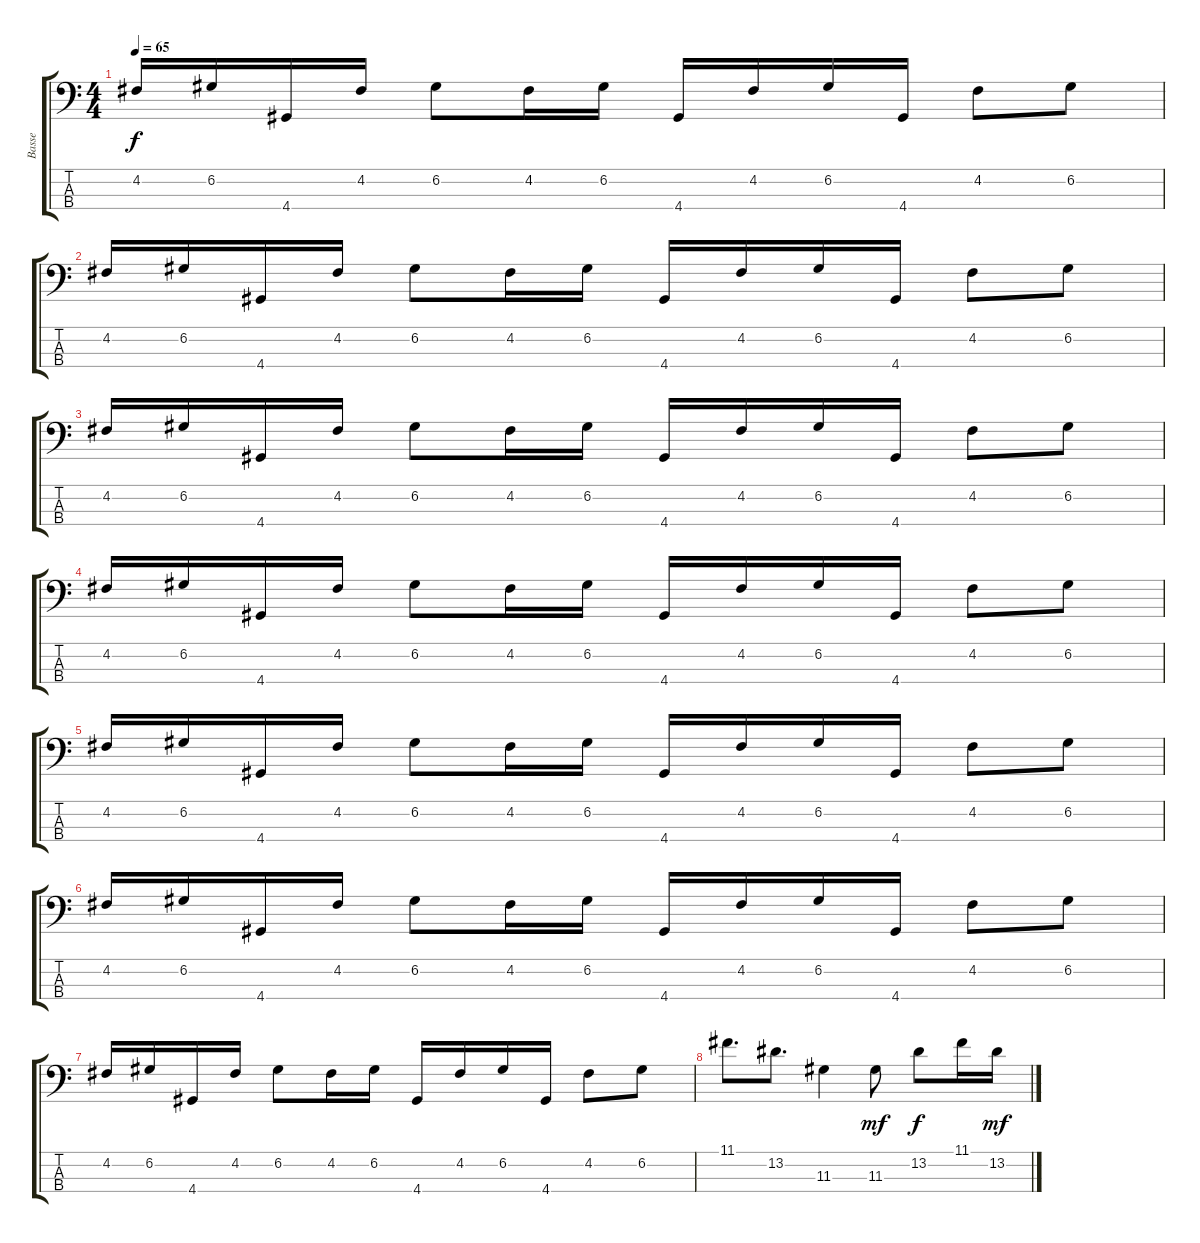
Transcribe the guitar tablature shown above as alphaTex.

\track ("Basse" "Basse") {instrument electricbassfinger}
\staff {score tabs}
\tuning (G2 D2 A1 E1) {hide}
\ts (4 4)
\tempo 65
\clef f4
\ks c
4.2.16{dy f} 6.2.16 4.4.16 4.2.16 6.2.8 4.2.16 6.2.16 4.4.16 4.2.16 6.2.16 4.4.16 4.2.8 6.2.8 |
4.2.16 6.2.16 4.4.16 4.2.16 6.2.8 4.2.16 6.2.16 4.4.16 4.2.16 6.2.16 4.4.16 4.2.8 6.2.8 |
4.2.16 6.2.16 4.4.16 4.2.16 6.2.8 4.2.16 6.2.16 4.4.16 4.2.16 6.2.16 4.4.16 4.2.8 6.2.8 |
4.2.16 6.2.16 4.4.16 4.2.16 6.2.8 4.2.16 6.2.16 4.4.16 4.2.16 6.2.16 4.4.16 4.2.8 6.2.8 |
4.2.16 6.2.16 4.4.16 4.2.16 6.2.8 4.2.16 6.2.16 4.4.16 4.2.16 6.2.16 4.4.16 4.2.8 6.2.8 |
4.2.16 6.2.16 4.4.16 4.2.16 6.2.8 4.2.16 6.2.16 4.4.16 4.2.16 6.2.16 4.4.16 4.2.8 6.2.8 |
4.2.16 6.2.16 4.4.16 4.2.16 6.2.8 4.2.16 6.2.16 4.4.16 4.2.16 6.2.16 4.4.16 4.2.8 6.2.8 |
11.1.8{d} 13.2.8{d} 11.3.4 11.3.8{dy mf} 13.2.8{dy f} 11.1.16 13.2.16{dy mf}
